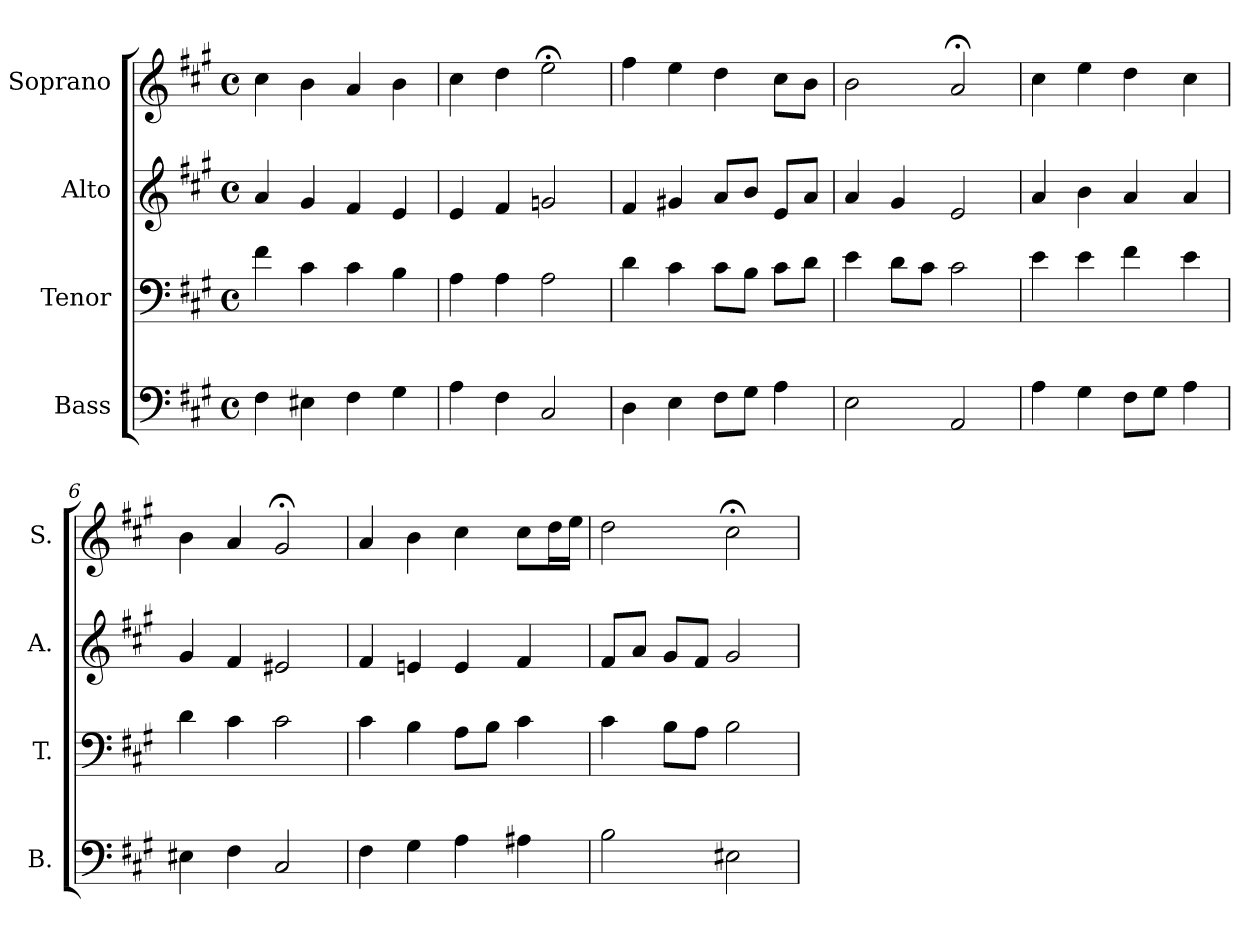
**kern	**kern	**kern	**kern
*part4	*part3	*part2	*part1
*staff4	*staff3	*staff2	*staff1
*I"Bass	*I"Tenor	*I"Alto	*I"Soprano
*I'B.	*I'T.	*I'A.	*I'S.
*clefF4	*clefF4	*clefG2	*clefG2
*k[f#c#g#]	*k[f#c#g#]	*k[f#c#g#]	*k[f#c#g#]
*A:	*A:	*A:	*A:
*M4/4	*M4/4	*M4/4	*M4/4
*met(c)	*met(c)	*met(c)	*met(c)
=1	=1	=1	=1
4F#\	4f#\	4a/	4cc#\
4E#X\	4c#\	4g#/	4b\
4F#\	4c#\	4f#/	4a/
4G#\	4B\	4e/	4b\
=2	=2	=2	=2
4A\	4A\	4e/	4cc#\
4F#\	4A\	4f#/	4dd\
2C#/	2A\	2gn/	2ee;<\
=3	=3	=3	=3
4D\	4d\	4f#/	4ff#\
4E\	4c#\	4g#X/	4ee\
8F#\L	8c#\L	8a/L	4dd\
8G#\J	8B\J	8b/J	.
4A\	8c#\L	8e/L	8cc#\L
.	8d\J	8a/J	8b\J
=4	=4	=4	=4
2E\	4e\	4a/	2b\
.	8d\L	4g#/	.
.	8c#\J	.	.
2AA/	2c#\	2e/	2a;</
=5	=5	=5	=5
4A\	4e\	4a/	4cc#\
4G#\	4e\	4b\	4ee\
8F#\L	4f#\	4a/	4dd\
8G#\J	.	.	.
4A\	4e\	4a/	4cc#\
=6	=6	=6	=6
4E#X\	4d\	4g#/	4b\
4F#\	4c#\	4f#/	4a/
2C#/	2c#\	2e#X/	2g#;</
!!LO:LB:g=z
=7	=7	=7	=7
4F#\	4c#\	4f#/	4a/
4G#\	4B\	4en/	4b\
4A\	8A\L	4e/	4cc#\
.	8B\J	.	.
4A#X\	4c#\	4f#/	8cc#\L
.	.	.	16dd\L
.	.	.	16ee\JJ
=8	=8	=8	=8
2B\	4c#\	8f#/L	2dd\
.	.	8a/J	.
.	8B\L	8g#/L	.
.	8A\J	8f#/J	.
2E#X\	2B\	2g#/	2cc#;<\
=	=	=	=
*-	*-	*-	*-
